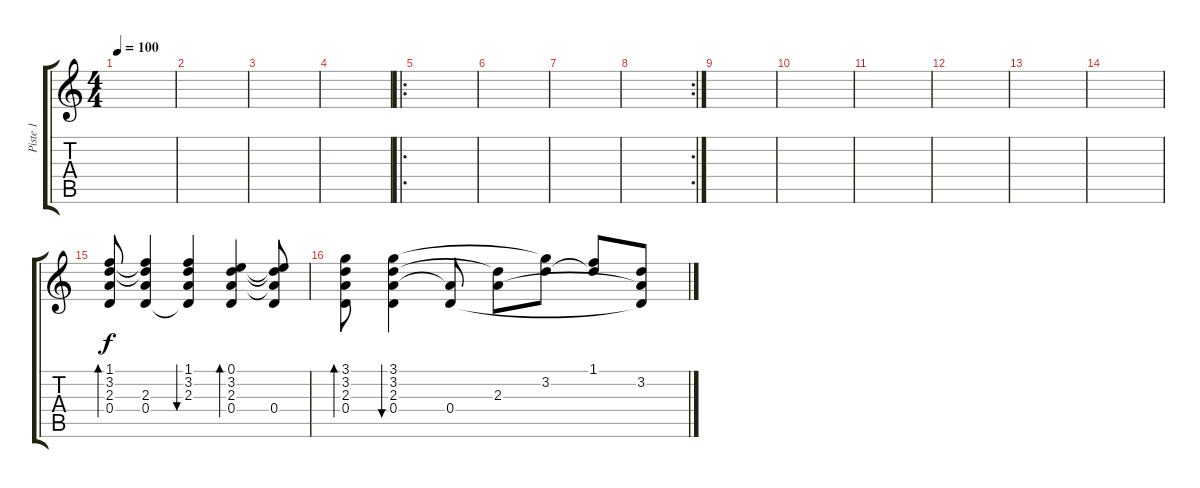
\track ("Piste 1" "Piste 1") {instrument electricguitarclean}
\staff {score tabs}
\tuning (E4 B3 G3 D3 A2 E2) {hide}
\ts (4 4)
\tempo 100
\clef g2
\ks c
|
|
|
|
\ro
|
|
|
\rc 2
|
|
|
|
|
|
|
(1.1 3.2 2.3 0.4).8{bd 60} (1.1{t} 3.2{t} 2.3 0.4).4 (1.1 3.2 2.3 0.4{t}).4{bu 60} (0.1 3.2 2.3 0.4).4{bd 60} (0.1{t} 3.2{t} 2.3{t} 0.4).8 |
(3.1 3.2 2.3 0.4).8{bd 60} (3.1 3.2 2.3 0.4).4{bu 60} (2.3{t} 0.4).8 (3.2{t} 2.3).8 (3.1{t} 3.2).8 (1.1 3.2{t}).8 (3.2 2.3{t} 0.4{t}).8
